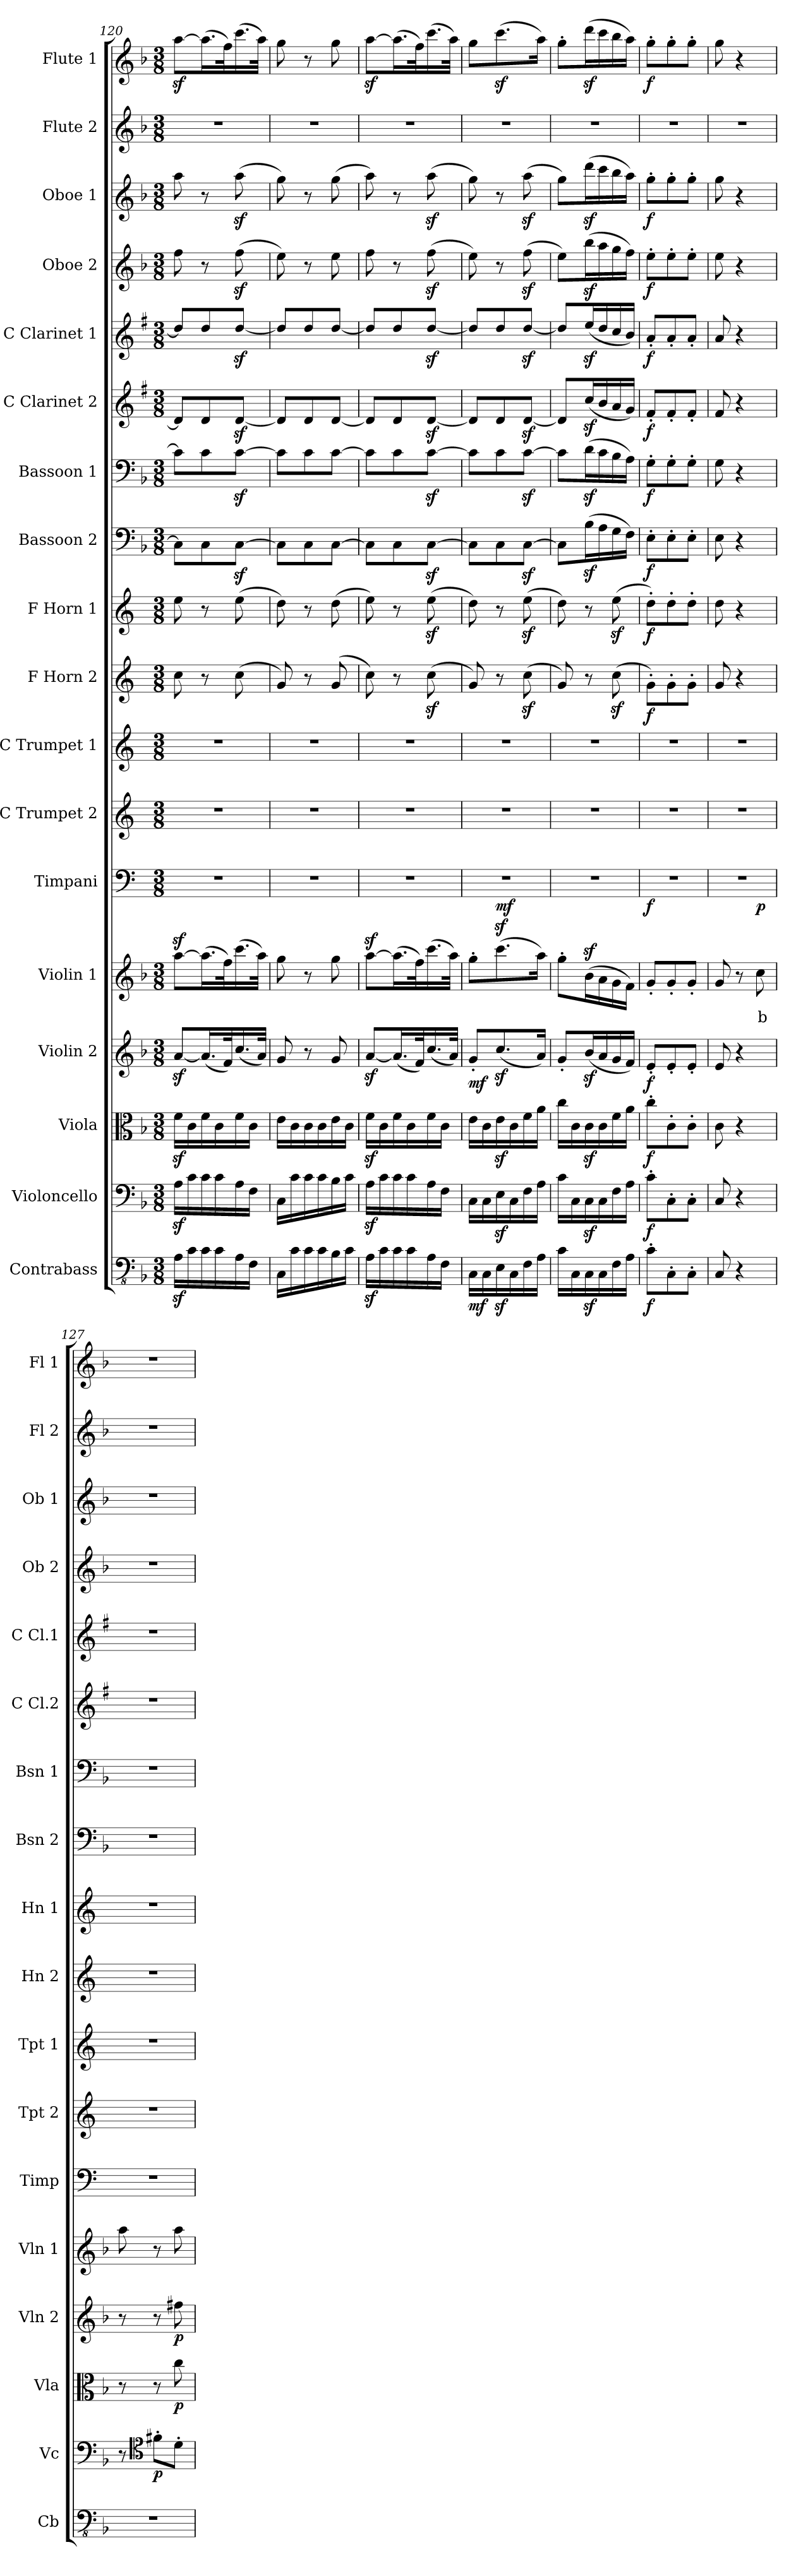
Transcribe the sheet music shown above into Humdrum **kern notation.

**kern	**dynam	**kern	**dynam	**kern	**dynam	**kern	**dynam	**kern	**text	**dynam	**kern	**kern	**kern	**kern	**dynam	**kern	**dynam	**kern	**dynam	**kern	**dynam	**kern	**dynam	**kern	**dynam	**kern	**dynam	**kern	**dynam	**kern	**kern	**dynam
*part18	*part18	*part17	*part17	*part16	*part16	*part15	*part15	*part14	*part14	*part14	*part13	*part12	*part11	*part10	*part10	*part9	*part9	*part8	*part8	*part7	*part7	*part6	*part6	*part5	*part5	*part4	*part4	*part3	*part3	*part2	*part1	*part1
*staff18	*staff18	*staff17	*staff17	*staff16	*staff16	*staff15	*staff15	*staff14	*staff14	*staff14	*staff13	*staff12	*staff11	*staff10	*staff10	*staff9	*staff9	*staff8	*staff8	*staff7	*staff7	*staff6	*staff6	*staff5	*staff5	*staff4	*staff4	*staff3	*staff3	*staff2	*staff1	*staff1
*I"Contrabass	*	*I"Violoncello	*	*I"Viola	*	*I"Violin 2	*	*I"Violin 1	*	*	*I"Timpani	*I"C Trumpet 2	*I"C Trumpet 1	*I"F Horn 2	*	*I"F Horn 1	*	*I"Bassoon 2	*	*I"Bassoon 1	*	*I"C Clarinet 2	*	*I"C Clarinet 1	*	*I"Oboe 2	*	*I"Oboe 1	*	*I"Flute 2	*I"Flute 1	*
*I'Cb	*	*I'Vc	*	*I'Vla	*	*I'Vln 2	*	*I'Vln 1	*	*	*I'Timp	*I'Tpt 2	*I'Tpt 1	*I'Hn 2	*	*I'Hn 1	*	*I'Bsn 2	*	*I'Bsn 1	*	*I'C Cl.2	*	*I'C Cl.1	*	*I'Ob 2	*	*I'Ob 1	*	*I'Fl 2	*I'Fl 1	*
*clefFv4	*	*clefF4	*	*clefC3	*	*clefG2	*	*clefG2	*	*	*clefF4	*clefG2	*clefG2	*clefG2	*	*clefG2	*	*clefF4	*	*clefF4	*	*clefG2	*	*clefG2	*	*clefG2	*	*clefG2	*	*clefG2	*clefG2	*
*	*	*	*	*	*	*	*	*	*	*	*	*	*	*ITrd4c7	*	*ITrd4c7	*	*	*	*	*	*ITrd1c2	*	*ITrd1c2	*	*	*	*	*	*	*	*
*k[b-]	*	*k[b-]	*	*k[b-]	*	*k[b-]	*	*k[b-]	*	*	*k[]	*k[]	*k[]	*k[b-]	*	*k[b-]	*	*k[b-]	*	*k[b-]	*	*k[b-]	*	*k[b-]	*	*k[b-]	*	*k[b-]	*	*k[b-]	*k[b-]	*
*F:	*	*F:	*	*F:	*	*F:	*	*F:	*	*	*	*	*	*	*	*	*	*F:	*	*F:	*	*F:	*	*F:	*	*F:	*	*F:	*	*F:	*F:	*
*M3/8	*	*M3/8	*	*M3/8	*	*M3/8	*	*M3/8	*	*	*M3/8	*M3/8	*M3/8	*M3/8	*	*M3/8	*	*M3/8	*	*M3/8	*	*M3/8	*	*M3/8	*	*M3/8	*	*M3/8	*	*M3/8	*M3/8	*
=120	=120	=120	=120	=120	=120	=120	=120	=120	=120	=120	=120	=120	=120	=120	=120	=120	=120	=120	=120	=120	=120	=120	=120	=120	=120	=120	=120	=120	=120	=120	=120	=120
16AAz<\LL	.	16Az<\LL	.	16fz<\LL	.	[8az</L	.	[8aaz<\L	.	.	4.r	4.r	4.r	8f\	.	8a\	.	8C\L]	.	8c\L]	.	8c/L]	.	8cc/L]	.	8ff\	.	8aa\	.	4.r	[8aaz<\L	.
16C\	.	16c\	.	16c\	.	.	.	.	.	.	.	.	.	.	.	.	.	.	.	.	.	.	.	.	.	.	.	.	.	.	.	.
16C\	.	16c\	.	16f\	.	(16.a/L]	.	(16.aa\L]	.	.	.	.	.	8r	.	8r	.	8C\	.	8c\	.	8c/	.	8cc/	.	8r	.	8r	.	.	(16.aa\L]	.
16C\	.	16c\	.	16c\	.	.	.	.	.	.	.	.	.	.	.	.	.	.	.	.	.	.	.	.	.	.	.	.	.	.	.	.
.	.	.	.	.	.	32f/K)	.	32ff\K)	.	.	.	.	.	.	.	.	.	.	.	.	.	.	.	.	.	.	.	.	.	.	32ff\K)	.
16AA\	.	16A\	.	16f\	.	(16.cc/	.	(16.ccc\	.	.	.	.	.	(8f\	.	(8a\	.	[8Cz<\J	.	[8cz<\J	.	[8cz</J	.	[8ccz</J	.	(8ffz<\	.	(8aaz<\	.	.	(16.ccc\	.
16FF\JJ	.	16F\JJ	.	16c\JJ	.	.	.	.	.	.	.	.	.	.	.	.	.	.	.	.	.	.	.	.	.	.	.	.	.	.	.	.
.	.	.	.	.	.	32a/JJk)	.	32aa\JJk)	.	.	.	.	.	.	.	.	.	.	.	.	.	.	.	.	.	.	.	.	.	.	32aa\JJk)	.
!!LO:PB:g=z
=121	=121	=121	=121	=121	=121	=121	=121	=121	=121	=121	=121	=121	=121	=121	=121	=121	=121	=121	=121	=121	=121	=121	=121	=121	=121	=121	=121	=121	=121	=121	=121	=121
16CC\LL	.	16C\LL	.	16e\LL	.	8g/	.	8gg\	.	.	4.r	4.r	4.r	8c/)	.	8g\)	.	8C\L]	.	8c\L]	.	8c/L]	.	8cc/L]	.	8ee\)	.	8gg\)	.	4.r	8gg\	.
16C\	.	16c\	.	16c\	.	.	.	.	.	.	.	.	.	.	.	.	.	.	.	.	.	.	.	.	.	.	.	.	.	.	.	.
16C\	.	16c\	.	16c\	.	8r	.	8r	.	.	.	.	.	8r	.	8r	.	8C\	.	8c\	.	8c/	.	8cc/	.	8r	.	8r	.	.	8r	.
16C\	.	16c\	.	16c\	.	.	.	.	.	.	.	.	.	.	.	.	.	.	.	.	.	.	.	.	.	.	.	.	.	.	.	.
16BB-\	.	16B-\	.	16e\	.	8g/	.	8gg\	.	.	.	.	.	(8c/	.	(8g\	.	[8C\J	.	[8c\J	.	[8c/J	.	[8cc/J	.	8ee\	.	(8gg\	.	.	8gg\	.
16C\JJ	.	16c\JJ	.	16c\JJ	.	.	.	.	.	.	.	.	.	.	.	.	.	.	.	.	.	.	.	.	.	.	.	.	.	.	.	.
=122	=122	=122	=122	=122	=122	=122	=122	=122	=122	=122	=122	=122	=122	=122	=122	=122	=122	=122	=122	=122	=122	=122	=122	=122	=122	=122	=122	=122	=122	=122	=122	=122
16AAz<\LL	.	16Az<\LL	.	16fz<\LL	.	[8az</L	.	[8aaz<\L	.	.	4.r	4.r	4.r	8f\)	.	8a\)	.	8C\L]	.	8c\L]	.	8c/L]	.	8cc/L]	.	8ff\	.	8aa\)	.	4.r	[8aaz<\L	.
16C\	.	16c\	.	16c\	.	.	.	.	.	.	.	.	.	.	.	.	.	.	.	.	.	.	.	.	.	.	.	.	.	.	.	.
16C\	.	16c\	.	16f\	.	(16.a/L]	.	(16.aa\L]	.	.	.	.	.	8r	.	8r	.	8C\	.	8c\	.	8c/	.	8cc/	.	8r	.	8r	.	.	(16.aa\L]	.
16C\	.	16c\	.	16c\	.	.	.	.	.	.	.	.	.	.	.	.	.	.	.	.	.	.	.	.	.	.	.	.	.	.	.	.
.	.	.	.	.	.	32f/K)	.	32ff\K)	.	.	.	.	.	.	.	.	.	.	.	.	.	.	.	.	.	.	.	.	.	.	32ff\K)	.
16AA\	.	16A\	.	16f\	.	(16.cc/	.	(16.ccc\	.	.	.	.	.	(8fz<\	.	(8az<\	.	[8Cz<\J	.	[8cz<\J	.	[8cz</J	.	[8ccz</J	.	(8ffz<\	.	(8aaz<\	.	.	(16.ccc\	.
16FF\JJ	.	16F\JJ	.	16c\JJ	.	.	.	.	.	.	.	.	.	.	.	.	.	.	.	.	.	.	.	.	.	.	.	.	.	.	.	.
.	.	.	.	.	.	32a/JJk)	.	32aa\JJk)	.	.	.	.	.	.	.	.	.	.	.	.	.	.	.	.	.	.	.	.	.	.	32aa\JJk)	.
=123	=123	=123	=123	=123	=123	=123	=123	=123	=123	=123	=123	=123	=123	=123	=123	=123	=123	=123	=123	=123	=123	=123	=123	=123	=123	=123	=123	=123	=123	=123	=123	=123
!	!LO:DY:b	!	!	!	!	!	!LO:DY:b	!	!	!	!	!	!	!	!	!	!	!	!	!	!	!	!	!	!	!	!	!	!	!	!	!
16CC\LL	mf	16C\LL	.	16e\LL	.	8g'/L	mf	8gg'\L	.	.	4.r	4.r	4.r	8c/)	.	8g\)	.	8C\L]	.	8c\L]	.	8c/L]	.	8cc/L]	.	8ee\)	.	8gg\)	.	4.r	8gg\L	.
16CC\	.	16C\	.	16c\	.	.	.	.	.	.	.	.	.	.	.	.	.	.	.	.	.	.	.	.	.	.	.	.	.	.	.	.
!	!	!	!	!	!	!	!	!	!	!LO:DY:b	!	!	!	!	!	!	!	!	!	!	!	!	!	!	!	!	!	!	!	!	!	!
16EEz<\	.	16Ez<\	.	16ez<\	.	(8.ccz</	.	(8.cccz<\	.	mf	.	.	.	8r	.	8r	.	8C\	.	8c\	.	8c/	.	8cc/	.	8r	.	8r	.	.	(8.cccz<\	.
16CC\	.	16C\	.	16c\	.	.	.	.	.	.	.	.	.	.	.	.	.	.	.	.	.	.	.	.	.	.	.	.	.	.	.	.
16FF\	.	16F\	.	16f\	.	.	.	.	.	.	.	.	.	(8fz<\	.	(8az<\	.	[8Cz<\J	.	[8cz<\J	.	[8cz</J	.	[8ccz</J	.	(8ffz<\	.	(8aaz<\	.	.	.	.
16AA\JJ	.	16A\JJ	.	16a\JJ	.	16a/Jk)	.	16aa\Jk)	.	.	.	.	.	.	.	.	.	.	.	.	.	.	.	.	.	.	.	.	.	.	16aa\Jk)	.
=124	=124	=124	=124	=124	=124	=124	=124	=124	=124	=124	=124	=124	=124	=124	=124	=124	=124	=124	=124	=124	=124	=124	=124	=124	=124	=124	=124	=124	=124	=124	=124	=124
16C\LL	.	16c\LL	.	16cc\LL	.	8g'/L	.	8gg'\L	.	.	4.r	4.r	4.r	8c/)	.	8g\)	.	8C\L]	.	8c\L]	.	8c/L]	.	8cc/L]	.	8ee\L)	.	8gg\L)	.	4.r	8gg'\L	.
16CC\	.	16C\	.	16c\	.	.	.	.	.	.	.	.	.	.	.	.	.	.	.	.	.	.	.	.	.	.	.	.	.	.	.	.
16CCz<\	.	16Cz<\	.	16cz<\	.	(16b-z</L	.	(16b-z<\L	.	.	.	.	.	8r	.	8r	.	(16B-z<\L	.	(16dz<\L	.	(16b-z</L	.	(16ddz</L	.	(16bb-z<\L	.	(16dddz<\L	.	.	(16dddz<\L	.
16CC\	.	16C\	.	16c\	.	16a/	.	16a\	.	.	.	.	.	.	.	.	.	16A\	.	16c\	.	16a/	.	16cc/	.	16aa\	.	16ccc\	.	.	16ccc\	.
16FF\	.	16F\	.	16f\	.	16g/	.	16g\	.	.	.	.	.	(8fz<\	.	(8az<\	.	16G\	.	16B-\	.	16g/	.	16b-/	.	16gg\	.	16bb-\	.	.	16bb-\	.
16AA\JJ	.	16A\JJ	.	16a\JJ	.	16f/JJ)	.	16f\JJ)	.	.	.	.	.	.	.	.	.	16F\JJ)	.	16A\JJ)	.	16f/JJ)	.	16a/JJ)	.	16ff\JJ)	.	16aa\JJ)	.	.	16aa\JJ)	.
=125	=125	=125	=125	=125	=125	=125	=125	=125	=125	=125	=125	=125	=125	=125	=125	=125	=125	=125	=125	=125	=125	=125	=125	=125	=125	=125	=125	=125	=125	=125	=125	=125
!	!LO:DY:b	!	!LO:DY:b	!	!LO:DY:b	!	!LO:DY:b	!	!	!LO:DY:b	!	!	!	!	!LO:DY:b	!	!LO:DY:b	!	!LO:DY:b	!	!LO:DY:b	!	!LO:DY:b	!	!LO:DY:b	!	!LO:DY:b	!	!LO:DY:b	!	!	!LO:DY:b
8C'\L	f	8c'\L	f	8cc'\L	f	8e'/L	f	8g'/L	.	f	4.r	4.r	4.r	8c'\L)	f	8g'\L)	f	8E'\L	f	8G'\L	f	8e'/L	f	8g'/L	f	8ee'\L	f	8gg'\L	f	4.r	8gg'\L	f
8CC'\	.	8C'\	.	8c'\	.	8e'/	.	8g'/	.	.	.	.	.	8c'\	.	8g'\	.	8E'\	.	8G'\	.	8e'/	.	8g'/	.	8ee'\	.	8gg'\	.	.	8gg'\	.
8CC'\J	.	8C'\J	.	8c'\J	.	8e'/J	.	8g'/J	.	.	.	.	.	8c'\J	.	8g'\J	.	8E'\J	.	8G'\J	.	8e'/J	.	8g'/J	.	8ee'\J	.	8gg'\J	.	.	8gg'\J	.
=126	=126	=126	=126	=126	=126	=126	=126	=126	=126	=126	=126	=126	=126	=126	=126	=126	=126	=126	=126	=126	=126	=126	=126	=126	=126	=126	=126	=126	=126	=126	=126	=126
8CC/	.	8C/	.	8c\	.	8e/	.	8g/	.	.	4.r	4.r	4.r	8c/	.	8g\	.	8E\	.	8G\	.	8e/	.	8g/	.	8ee\	.	8gg\	.	4.r	8gg\	.
4r	.	4r	.	4r	.	4r	.	8r	.	.	.	.	.	4r	.	4r	.	4r	.	4r	.	4r	.	4r	.	4r	.	4r	.	.	4r	.
!	!	!	!	!	!	!	!	!	!LO:LY:b:color=#FF0000	!LO:DY:b	!	!	!	!	!	!	!	!	!	!	!	!	!	!	!	!	!	!	!	!	!	!
.	.	.	.	.	.	.	.	8cc\	b	p	.	.	.	.	.	.	.	.	.	.	.	.	.	.	.	.	.	.	.	.	.	.
=127	=127	=127	=127	=127	=127	=127	=127	=127	=127	=127	=127	=127	=127	=127	=127	=127	=127	=127	=127	=127	=127	=127	=127	=127	=127	=127	=127	=127	=127	=127	=127	=127
4.r	.	8r	.	8r	.	8r	.	8aa\	.	.	4.r	4.r	4.r	4.r	.	4.r	.	4.r	.	4.r	.	4.r	.	4.r	.	4.r	.	4.r	.	4.r	4.r	.
*	*	*clefC4	*	*	*	*	*	*	*	*	*	*	*	*	*	*	*	*	*	*	*	*	*	*	*	*	*	*	*	*	*	*
!	!	!	!LO:DY:b	!	!	!	!	!	!	!	!	!	!	!	!	!	!	!	!	!	!	!	!	!	!	!	!	!	!	!	!	!
.	.	8f#X'\L	p	8r	.	8r	.	8r	.	.	.	.	.	.	.	.	.	.	.	.	.	.	.	.	.	.	.	.	.	.	.	.
!	!	!	!	!	!LO:DY:b	!	!LO:DY:b	!	!	!	!	!	!	!	!	!	!	!	!	!	!	!	!	!	!	!	!	!	!	!	!	!
.	.	8d'\J	.	8cc\	p	8ff#X\	p	8aa\	.	.	.	.	.	.	.	.	.	.	.	.	.	.	.	.	.	.	.	.	.	.	.	.
=	=	=	=	=	=	=	=	=	=	=	=	=	=	=	=	=	=	=	=	=	=	=	=	=	=	=	=	=	=	=	=	=
*-	*-	*-	*-	*-	*-	*-	*-	*-	*-	*-	*-	*-	*-	*-	*-	*-	*-	*-	*-	*-	*-	*-	*-	*-	*-	*-	*-	*-	*-	*-	*-	*-
